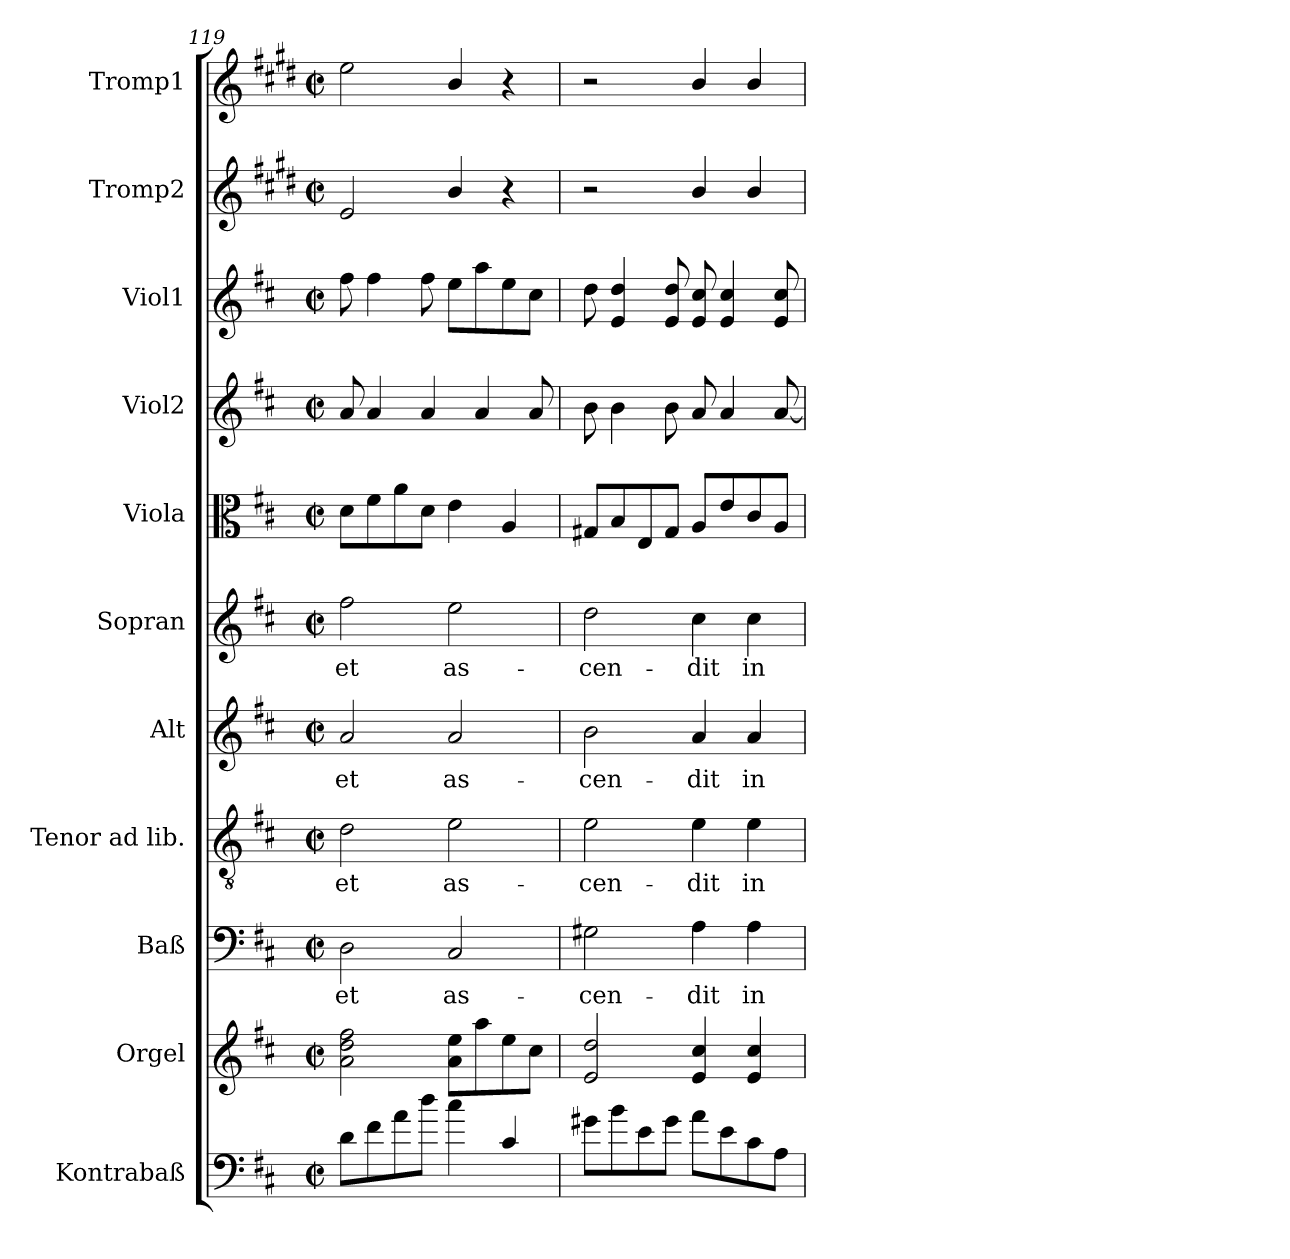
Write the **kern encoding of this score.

**kern	**kern	**kern	**text	**kern	**text	**kern	**text	**kern	**text	**kern	**kern	**kern	**kern	**kern
*part11	*part10	*part9	*part9	*part8	*part8	*part7	*part7	*part6	*part6	*part5	*part4	*part3	*part2	*part1
*staff11	*staff10	*staff9	*staff9	*staff8	*staff8	*staff7	*staff7	*staff6	*staff6	*staff5	*staff4	*staff3	*staff2	*staff1
*I"Kontrabaß	*I"Orgel	*I"Baß	*	*I"Tenor ad lib.	*	*I"Alt	*	*I"Sopran	*	*I"Viola	*I"Viol2	*I"Viol1	*I"Tromp2	*I"Tromp1
*	*	*	*	*	*	*	*	*	*	*I'Vla	*	*	*	*
*clefF4	*clefG2	*clefF4	*	*clefGv2	*	*clefG2	*	*clefG2	*	*clefC3	*clefG2	*clefG2	*clefG2	*clefG2
*ITrd7c12	*	*	*	*	*	*	*	*	*	*	*	*	*ITrd1c2	*ITrd1c2
*k[f#c#]	*k[f#c#]	*k[f#c#]	*	*k[f#c#]	*	*k[f#c#]	*	*k[f#c#]	*	*k[f#c#]	*k[f#c#]	*k[f#c#]	*k[f#c#]	*k[f#c#]
*D:	*D:	*D:	*	*D:	*	*D:	*	*D:	*	*D:	*D:	*D:	*D:	*D:
*M2/2	*M2/2	*M2/2	*	*M2/2	*	*M2/2	*	*M2/2	*	*M2/2	*M2/2	*M2/2	*M2/2	*M2/2
*met(c|)	*met(c|)	*met(c|)	*	*met(c|)	*	*met(c|)	*	*met(c|)	*	*met(c|)	*met(c|)	*met(c|)	*met(c|)	*met(c|)
=119	=119	=119	=119	=119	=119	=119	=119	=119	=119	=119	=119	=119	=119	=119
!	!	!	!LO:LY:b	!	!LO:LY:b	!	!LO:LY:b	!	!LO:LY:b	!	!	!	!	!
8D\L	2a\ 2dd\ 2ff#\	2D\	et	2d\	et	2a/	et	2ff#\	et	8d\L	8a/	8ff#\	2d/	2dd\
8F#\	.	.	.	.	.	.	.	.	.	8f#\	4a/	4ff#\	.	.
8A\	.	.	.	.	.	.	.	.	.	8a\	.	.	.	.
8d\J	.	.	.	.	.	.	.	.	.	8d\J	4a/	8ff#\	.	.
!	!	!	!LO:LY:b	!	!LO:LY:b	!	!LO:LY:b	!	!LO:LY:b	!	!	!	!	!
4c#\	8a\ 8ee\L	2C#/	as-	2e\	as-	2a/	as-	2ee\	as-	4e\	.	8ee\L	4a/	4a/
.	8aa\	.	.	.	.	.	.	.	.	.	4a/	8aa\	.	.
4C#/	8ee\	.	.	.	.	.	.	.	.	4A/	.	8ee\	4r	4r
.	8cc#\J	.	.	.	.	.	.	.	.	.	8a/	8cc#\J	.	.
=120	=120	=120	=120	=120	=120	=120	=120	=120	=120	=120	=120	=120	=120	=120
!	!	!	!LO:LY:b	!	!LO:LY:b	!	!LO:LY:b	!	!LO:LY:b	!	!	!	!	!
8G#X\L	2e/ 2dd/	2G#X\	-cen-	2e\	-cen-	2b\	-cen-	2dd\	-cen-	8G#X/L	8b\	8dd\	2r	2r
8B\	.	.	.	.	.	.	.	.	.	8B/	4b\	4e/ 4dd/	.	.
8E\	.	.	.	.	.	.	.	.	.	8E/	.	.	.	.
8G#\J	.	.	.	.	.	.	.	.	.	8G#/J	8b\	8e/ 8dd/	.	.
!	!	!	!LO:LY:b	!	!LO:LY:b	!	!LO:LY:b	!	!LO:LY:b	!	!	!	!	!
8A\L	4e/ 4cc#/	4A\	-dit	4e\	-dit	4a/	-dit	4cc#\	-dit	8A/L	8a/	8e/ 8cc#/	4a/	4a/
8E\	.	.	.	.	.	.	.	.	.	8e/	4a/	4e/ 4cc#/	.	.
!	!	!	!LO:LY:b	!	!LO:LY:b	!	!LO:LY:b	!	!LO:LY:b	!	!	!	!	!
8C#\	4e/ 4cc#/	4A\	in	4e\	in	4a/	in	4cc#\	in	8c#/	.	.	4a/	4a/
8AA\J	.	.	.	.	.	.	.	.	.	8A/J	[8a/	8e/ 8cc#/	.	.
=	=	=	=	=	=	=	=	=	=	=	=	=	=	=
*-	*-	*-	*-	*-	*-	*-	*-	*-	*-	*-	*-	*-	*-	*-
